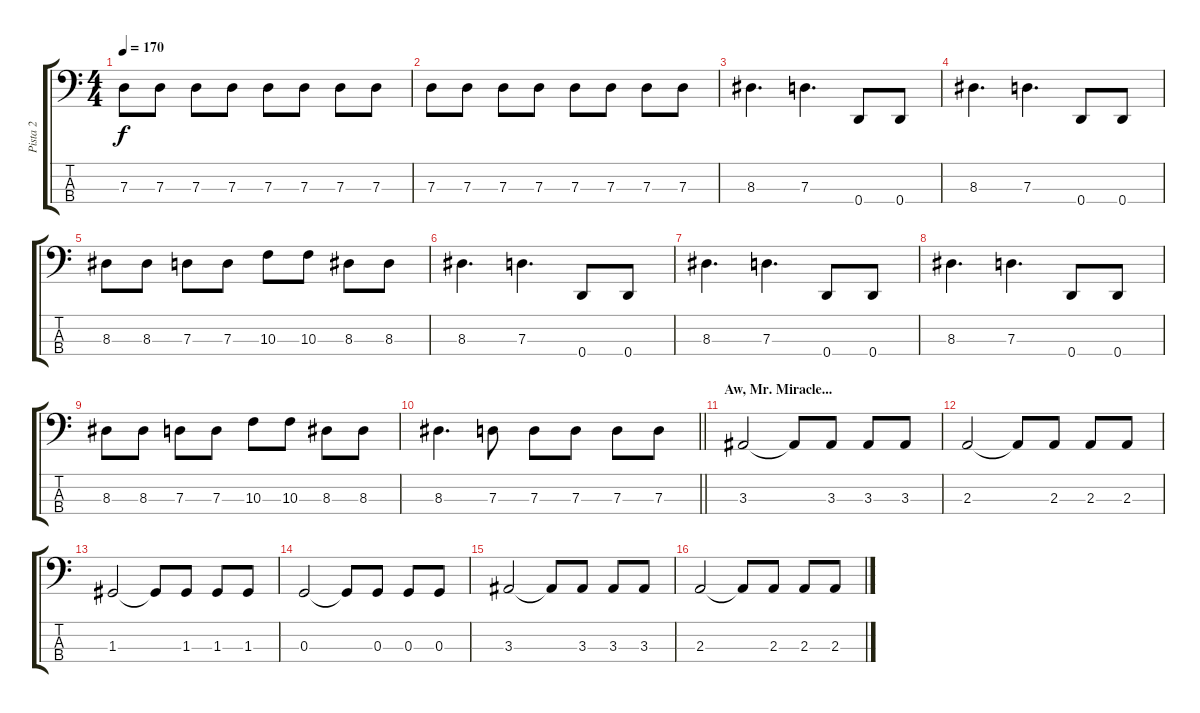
\track ("Pista 2" "Pista 2") {instrument electricbassfinger}
\staff {score tabs}
\tuning (F2 C2 G1 D1) {hide}
\ts (4 4)
\tempo 170
\clef f4
\ks c
7.3.8{dy f} 7.3.8 7.3.8 7.3.8 7.3.8 7.3.8 7.3.8 7.3.8 |
7.3.8 7.3.8 7.3.8 7.3.8 7.3.8 7.3.8 7.3.8 7.3.8 |
8.3.4{d} 7.3.4{d} 0.4.8 0.4.8 |
8.3.4{d} 7.3.4{d} 0.4.8 0.4.8 |
8.3.8 8.3.8 7.3.8 7.3.8 10.3.8 10.3.8 8.3.8 8.3.8 |
8.3.4{d} 7.3.4{d} 0.4.8 0.4.8 |
8.3.4{d} 7.3.4{d} 0.4.8 0.4.8 |
8.3.4{d} 7.3.4{d} 0.4.8 0.4.8 |
8.3.8 8.3.8 7.3.8 7.3.8 10.3.8 10.3.8 8.3.8 8.3.8 |
\barLineRight lightlight
8.3.4{d} 7.3.8 7.3.8 7.3.8 7.3.8 7.3.8 |
\section ("" "Aw, Mr. Miracle...")
3.3.2 3.3{t}.8 3.3.8 3.3.8 3.3.8 |
2.3.2 2.3{t}.8 2.3.8 2.3.8 2.3.8 |
1.3.2 1.3{t}.8 1.3.8 1.3.8 1.3.8 |
0.3.2 0.3{t}.8 0.3.8 0.3.8 0.3.8 |
3.3.2 3.3{t}.8 3.3.8 3.3.8 3.3.8 |
2.3.2 2.3{t}.8 2.3.8 2.3.8 2.3.8
